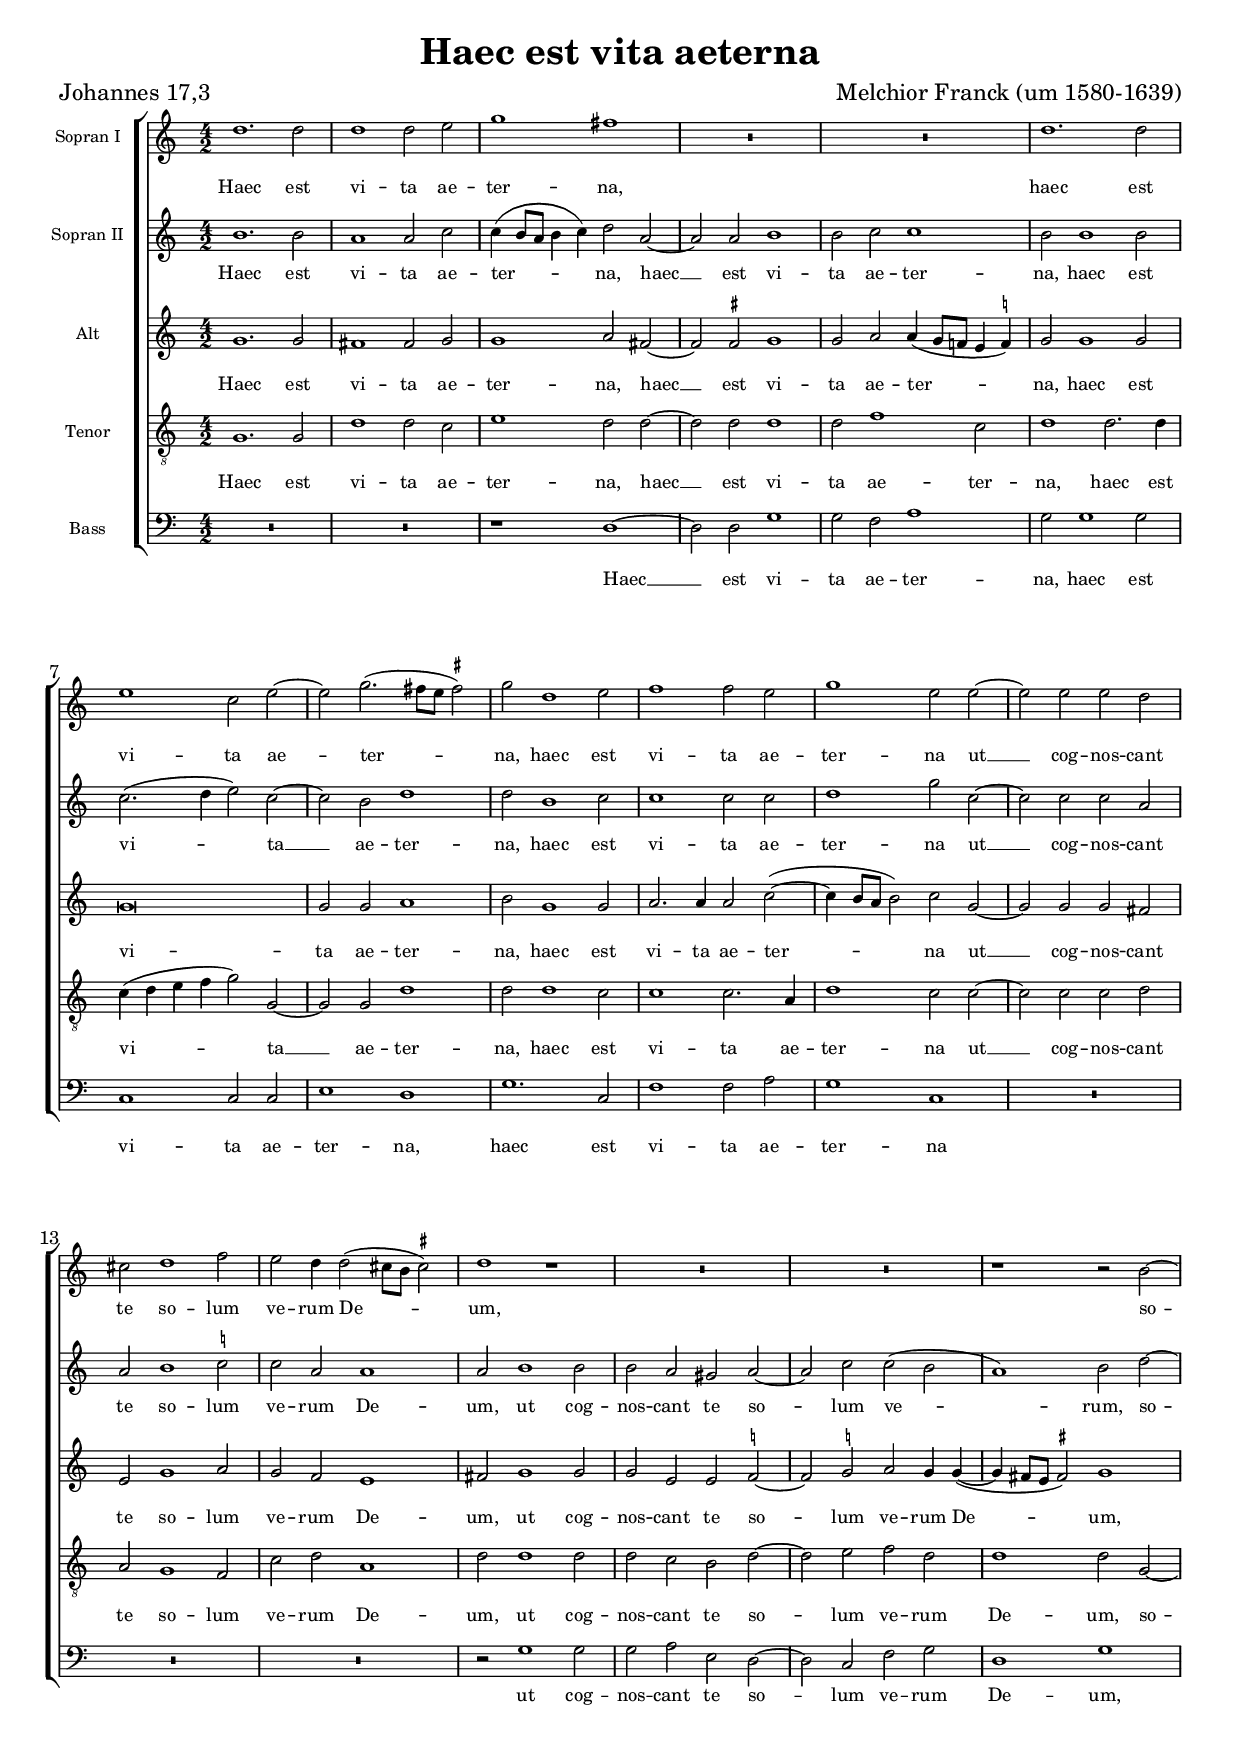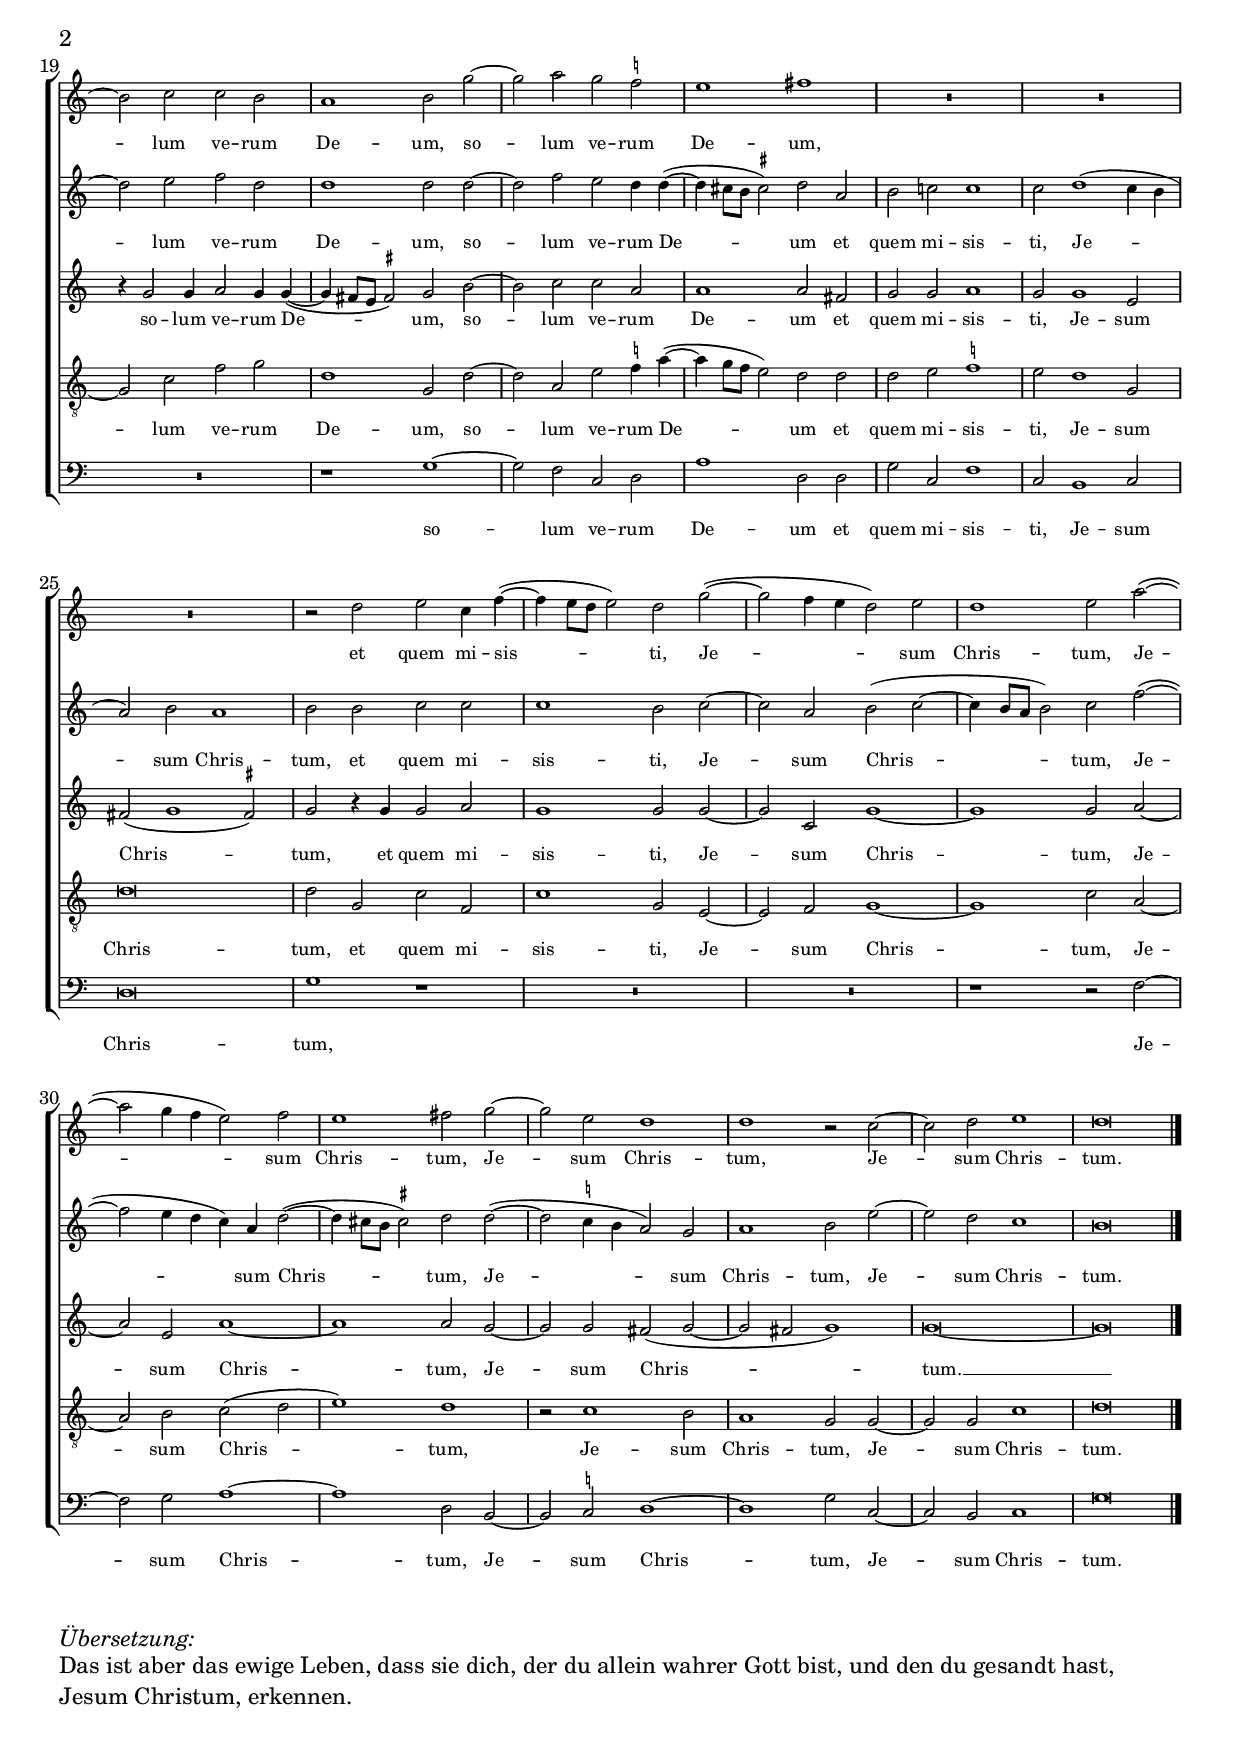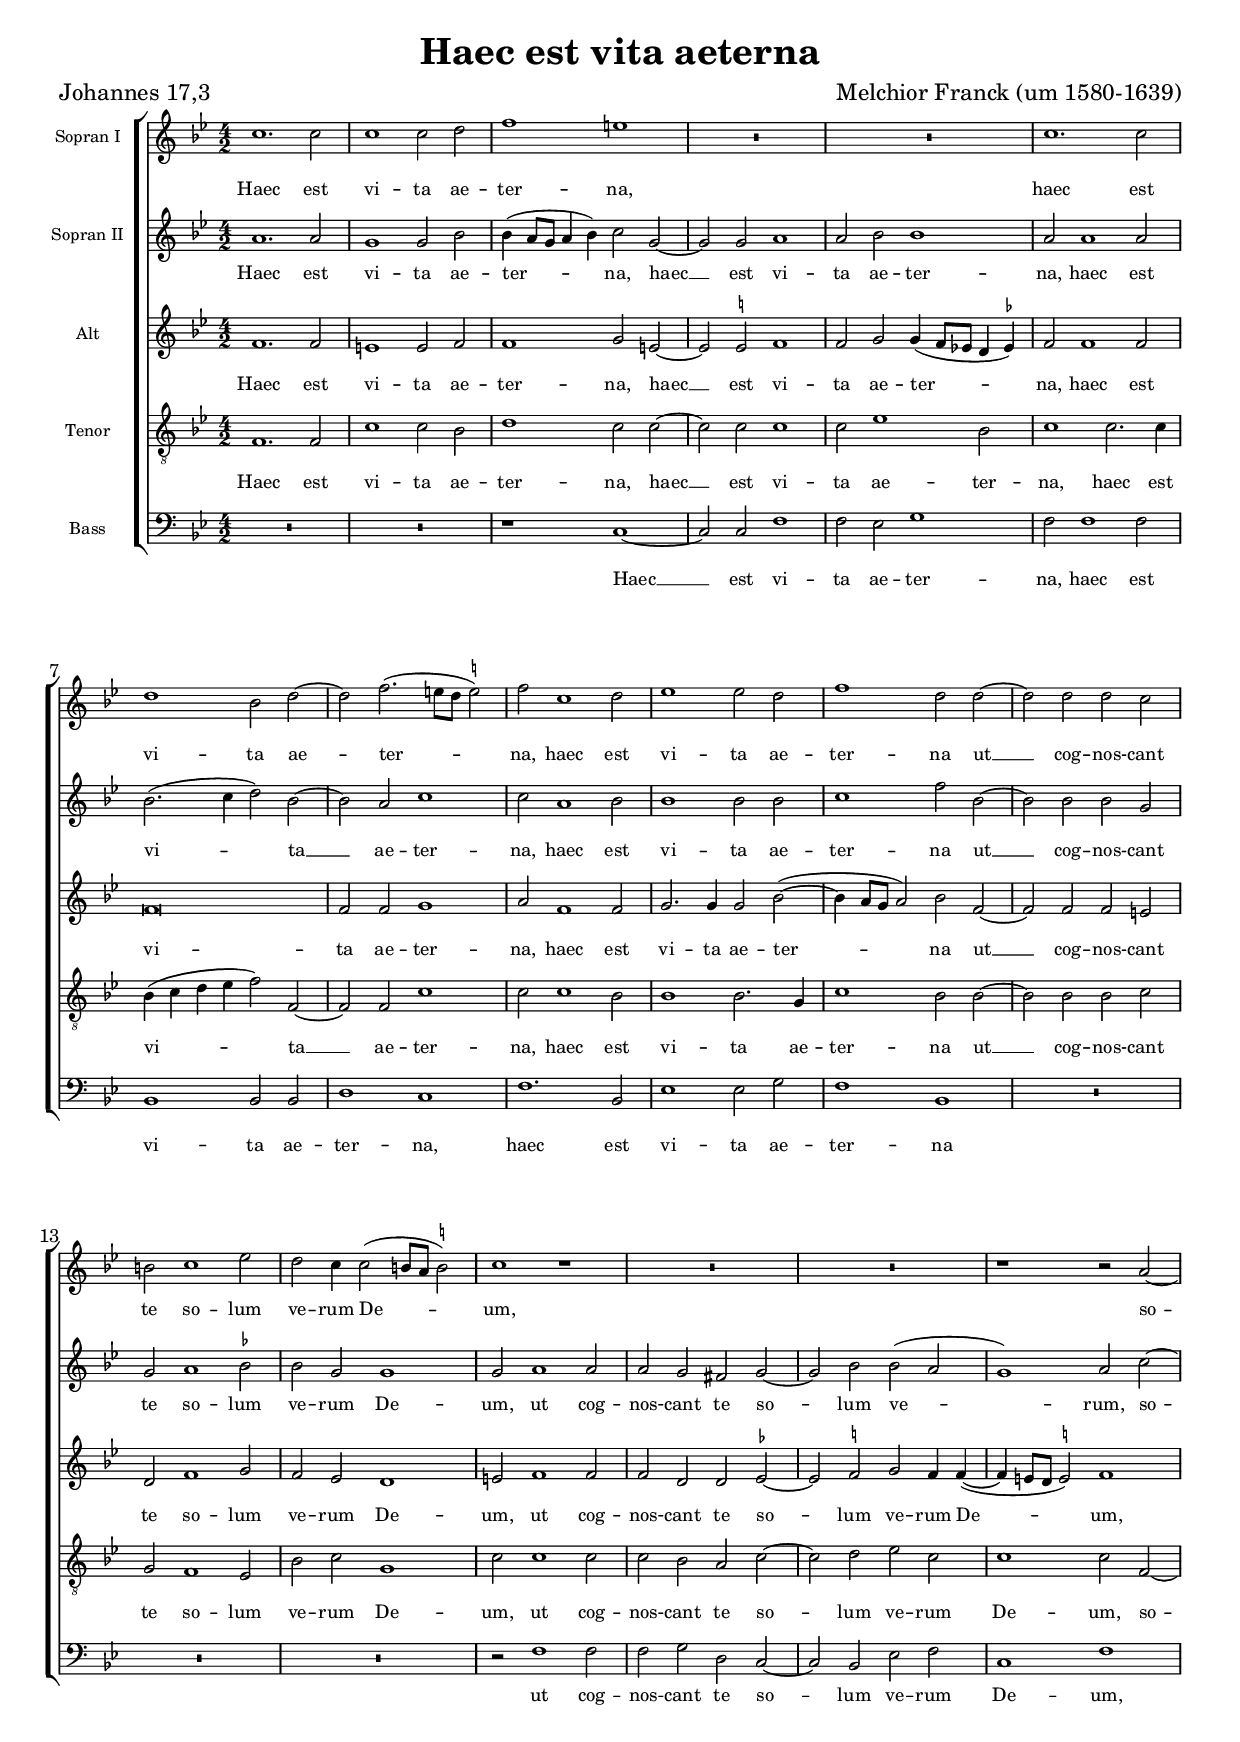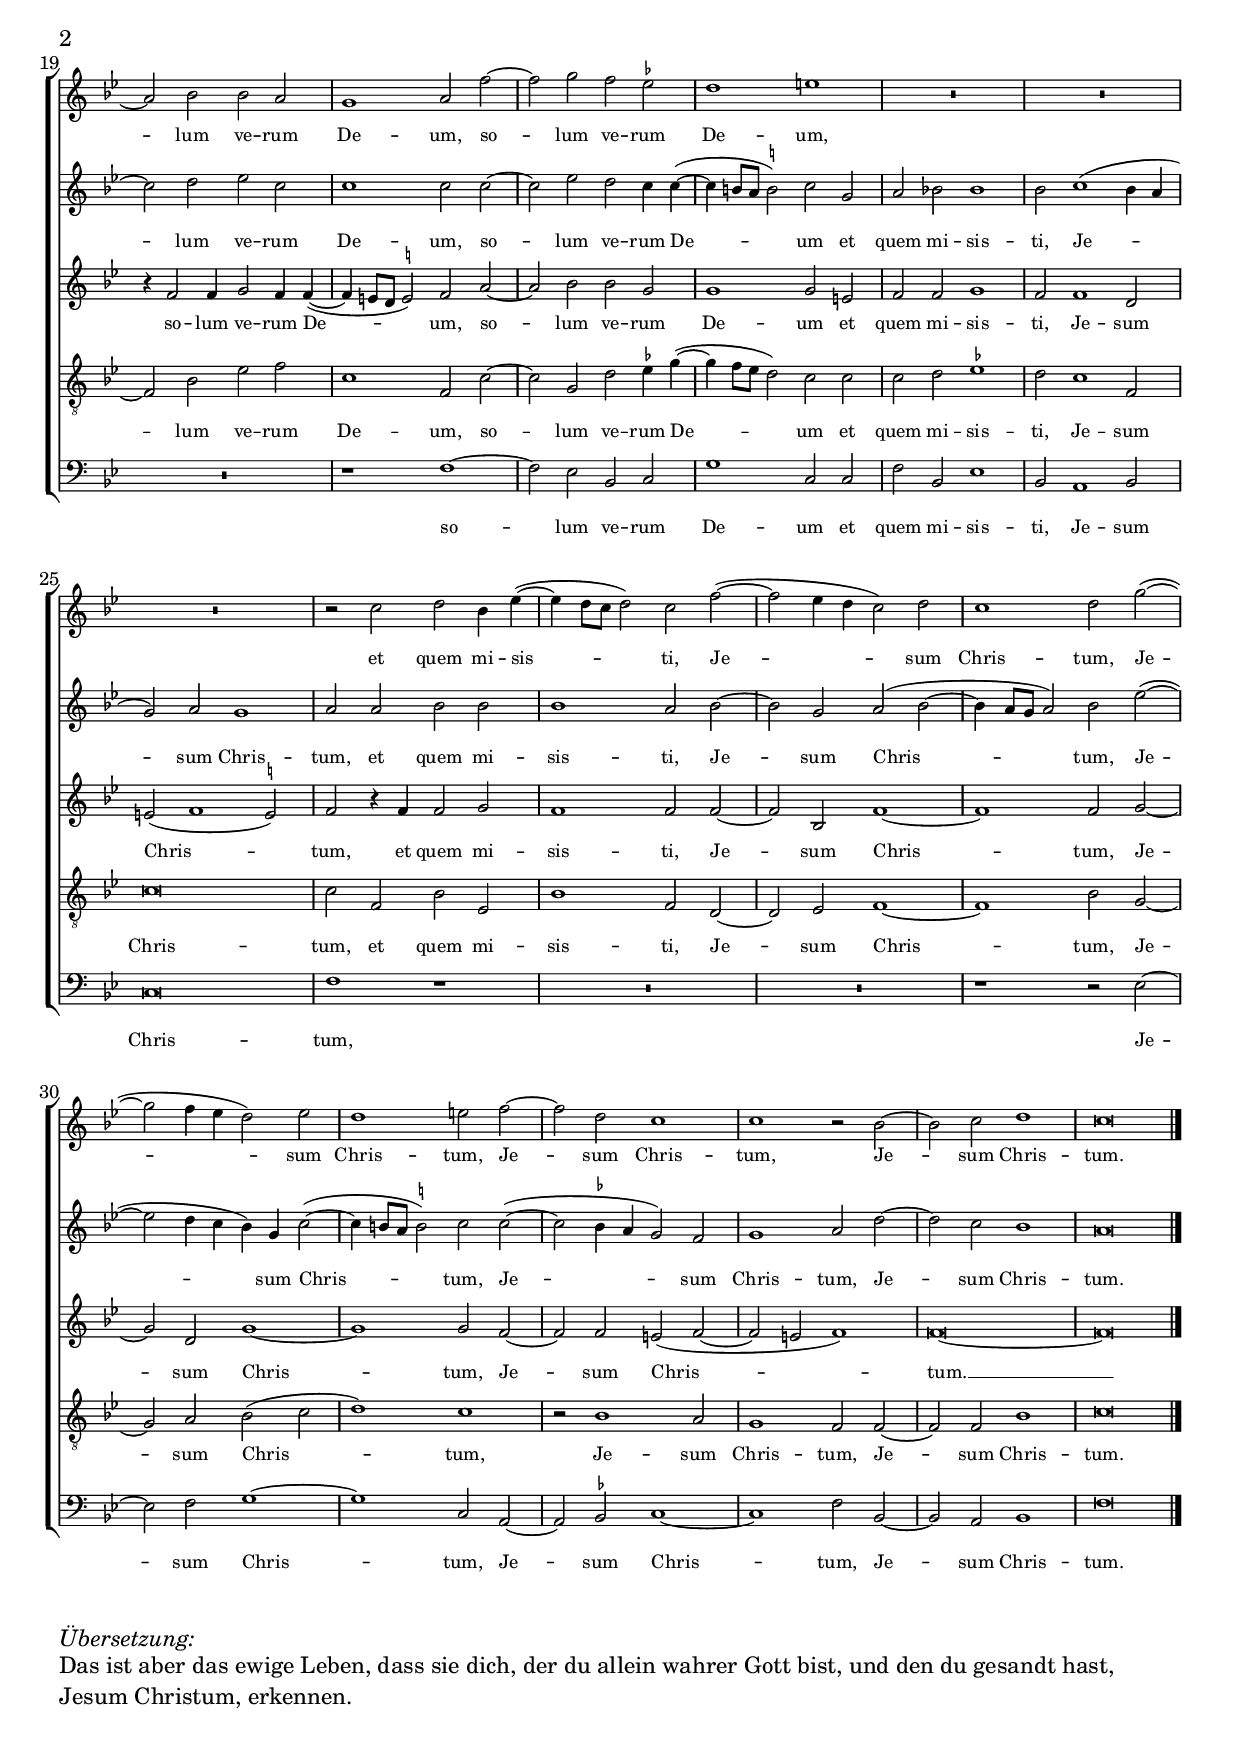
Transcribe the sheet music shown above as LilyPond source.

\version "2.22.1"

\header {
  title = "Haec est vita aeterna"
  composer = "Melchior Franck (um 1580-1639)"
  poet = "Johannes 17,3"
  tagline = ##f
}

\paper {
  #(set-paper-size "a4")
}

\layout {
  #(layout-set-staff-size 14.5) 
  \override Score.BarNumber.font-size = #1
}

chormidi = \with {midiInstrument = "choir aahs"}

ficta = { \once \set suggestAccidentals = ##t }

\version "2.22.1"

tEstVi = \lyricmode { est vi -- ta ae -- ter -- na, }
tHaec = \lyricmode { haec est vi -- ta ae -- ter -- na }
tCog = \lyricmode { cog -- nos -- cant te so -- lum ve -- rum }
tSolumK = \lyricmode { so -- lum ve -- rum De -- um, }
tSolum = \lyricmode { so -- lum ve -- rum De -- um }
tEtQuem = \lyricmode { et quem mi -- sis -- ti, }
tJesum = \lyricmode { Je -- sum Chris -- tum, }
tJesumP = \lyricmode { Je -- sum Chris -- tum. }



tSopranI = \lyricmode {
  Haec \tEstVi
  haec \tEstVi
  \tHaec ut __ \tCog 
  
  De -- um, \tSolumK
  \tSolumK
  \tEtQuem
  
  \tJesum \tJesum
  \tJesum \tJesumP
}

tSopranII = \lyricmode {
  Haec \tEstVi haec __ \tEstVi
  haec est vi -- ta __ ae -- ter -- 
  na, \tHaec ut __ \tCog
  
  De -- um, ut cog -- nos -- cant te so -- lum ve -- rum, \tSolumK
  \tSolum \tEtQuem
  \tJesum \tEtQuem
  
  \tJesum \tJesum
  \tJesum \tJesumP
}

tAlt = \lyricmode {
  Haec \tEstVi haec __ \tEstVi
  haec \tEstVi
  \tHaec ut __ \tCog
  
  De -- um, ut \tCog De -- um, 
  \tSolumK \tSolum \tEtQuem
  \tJesum \tEtQuem
  
  \tJesum \tJesum
  \tJesumP __
}

tTenor = \lyricmode {
  Haec \tEstVi haec __ \tEstVi
  haec est vi -- ta __ ae -- ter --
  na, \tHaec ut __ \tCog
  
  De -- um, ut \tCog De -- um, \tSolumK
  \tSolum \tEtQuem
  \tJesum \tEtQuem
  
  \tJesum \tJesum
  \tJesum \tJesumP
}

tBass = \lyricmode {
  Haec __ \tEstVi
  haec \tEstVi
  haec est vi -- ta ae -- ter -- na
  
  ut \tCog De -- um,
  \tSolum \tEtQuem
  \tJesum
  
  \tJesum
  \tJesum \tJesumP
}

\version "2.22.1"

global = {
  \key f \mixolydian % original: g mixolydian
  \time 4/2
  \autoBeamOff
}

nSopranI = \relative c'' {
  \global
  c1. c2 | c1 c2 d | f1 e | R\breve |
  R | c1. c2 | d1 bes2 d~ | d f2.( e8[ d] \ficta e!2) |
  f2 c1 d2 | es1 es2 d | f1 d2 d~ | d d d c | b c1 es2 |
  
  d2 c4 c2( b8[ a] \ficta b!2) | c1 r | R\breve*2 | r1 r2 a~ |
  a bes bes a | g1 a2 f'~ | f g f \ficta es! | d1 e |
  R\breve*3 | r2 c d bes4 es~( |
  
  es d8[ c] d2) c f~( | f es4 d c2) d | c1 d2 g~( | g f4 es d2) es |
  d1 e2 f~ | f d c1 | c r2 bes~ | bes c d1 | c\breve \bar "|."
}

nSopranII = \relative c'' {
  \global
  a1. a2 | g1 g2 bes | bes4( a8[ g] a4 bes) c2 g~ | g g a1 |
  a2 bes bes1 | a2 a1 a2 | bes2.( c4 d2) bes2~ | bes a c1 |
  c2 a1 bes2 | bes1 bes2 bes | c1 f2 bes,~ | bes bes bes g | g a1 \ficta bes!2 |
  
  bes g g1 | g2 a1 a2 | a g fis g~ | g bes bes( a | g1) a2 c~ |
  c d es c | c1 c2 c~ | c es d c4 c~( | c b8[ a] \ficta b!2) c g |
  a bes bes1 | bes2 c1( bes4 a | g2) a g1 | a2 a bes bes |
  
  bes1 a2 bes~ | bes g a( bes~ | bes4 a8[ g] a2) bes es~( | es d4 c bes) g c2~( |
  c4 b8[ a] \ficta b!2) c c~( | c \ficta bes!4 a g2) f | g1 a2 d~ | d c bes1 | a\breve \bar "|."
}

nAlt = \relative c' {
  \global
  f1. f2 | e1 e2 f | f1 g2 e~ | e \ficta e! f1 |
  f2 g g4( f8[ es] d4 \ficta es!) | f2 f1 f2 | f\breve | f2 f g1 |
  a2 f1 f2 | g2. g4 g2 bes2~( | bes4 a8[ g] a2) bes f~ | f f f e | d f1 g2 |
  
  f es d1 | e2 f1 f2 | f d d \ficta es!~ | es \ficta f!2 g f4 f~( | f e8[ d] \ficta e!2) f1 |
  r4 f2 f4 g2 f4 f~( | f e8[ d] \ficta e!2) f a~ | a bes bes g | g1 g2 e |
  f f g1 | f2 f1 d2 | e( f1 \ficta e!2) | f r4 f f2 g |
  
  f1 f2 f~ | f bes, f'1~ | f f2 g~ | g d g1~ |
  g g2 f~ | f f e( f~ | f e f1) | f\breve~ | f \bar "|."
}

nTenor = \relative c {
  \global
  f1. f2 | c'1 c2 bes | d1 c2 c~ | c c c1 |
  c2 es1 bes2 | c1 c2. c4 | bes4( c d es f2) f,~ | f f c'1 |
  c2 c1 bes2 | bes1 bes2. g4 | c1 bes2 bes~ | bes bes bes c | g f1 es2 |
  
  bes' c g1 | c2 c1 c2 | c bes a c~ | c d es c | c1 c2 f,~ |
  f bes es f | c1 f,2 c'~ | c g d' \ficta es!4 g~( | g f8[ es] d2) c c |
  c d \ficta es!1 | d2 c1 f,2 | c'\breve | c2 f, bes es, |
  
  bes'1 f2 d~ | d es f1~ | f bes2 g~ | g a bes( c |
  d1) c | r2 bes1 a2 | g1 f2 f~ | f f bes1 | c\breve \bar "|."
}

nBass = \relative c {
  \global
  R\breve*2 | r1 c~ | c2 c f1 |
  f2 es g1 | f2 f1 f2 | bes,1 bes2 bes | d1 c |
  f1. bes,2 | es1 es2 g | f1 bes, | R\breve*2 |
  
  R\breve | r2 f'1 f2 | f g d c~ | c bes es f | c1 f |
  R\breve | r1 f1~ | f2 es bes c | g'1 c,2 c |
  f bes, es1 | bes2 a1 bes2 | c\breve | f1 r |
  
  R\breve*2 | r1 r2 es~ | es f g1~ |
  g c,2 a~ | a \ficta bes!2 c1~ | c f2 bes,~ | bes a bes1 | f'\breve \bar "|."
}


sSopranI = 
  \new Staff  = "zSopranI"
    \with {
      instrumentName = "Sopran I"
      \chormidi
      \consists "Merge_rests_engraver"
    } 
    <<
      { 
        \new Voice = "vSopranI" {\nSopranI}
      }
      \new Lyrics \lyricsto "vSopranI" {\tSopranI}
    >>
    
sSopranII = 
  \new Staff  = "zSopranII"
    \with {
      instrumentName = "Sopran II"
      \chormidi
      \consists "Merge_rests_engraver"
    } 
    <<
      { 
        \new Voice = "vSopranII" {\nSopranII}
      }
      \new Lyrics \lyricsto "vSopranII" {\tSopranII}
    >>

sAlt = 
  \new Staff  = "zAlt"
    \with {
      instrumentName = "Alt"
      \chormidi
      \consists "Merge_rests_engraver"
    } 
    <<
      { 
        \new Voice = "vAlt" {\nAlt}
      }
      \new Lyrics \lyricsto "vAlt" {\tAlt}
    >>

sTenor = 
  \new Staff  = "zTenor"
    \with {
      instrumentName = "Tenor"
      \chormidi
      \consists "Merge_rests_engraver"
    } 
    <<
      { 
        \new Voice = "vTenor" {\clef "violin_8" \nTenor}
      }
      \new Lyrics \lyricsto "vTenor" {\tTenor}
    >>

sBass = 
  \new Staff  = "zBass"
    \with {
      instrumentName = "Bass"
      \chormidi
      \consists "Merge_rests_engraver"
    } 
    <<
      { 
        \new Voice = "vBass" {\clef bass \nBass}
      }
      \new Lyrics \lyricsto "vBass" {\tBass}
    >>
    



\book {
  \bookOutputSuffix "SSATB-transposed-F"
  \score {
    \new ChoirStaff <<
      \accidentalStyle Score.modern
      \sSopranI
      \sSopranII
      \sAlt
      \sTenor
      \sBass
    >>
    \layout { }
    \midi {
      \tempo 2=102
    }
  }
  \markup{\italic Übersetzung:}
  \markup{\wordwrap{Das ist aber das ewige Leben, dass sie dich, der du allein wahrer Gott bist, und den du gesandt hast, Jesum Christum, erkennen.}}
}

\book {
  \bookOutputSuffix "SSATB-original-G"
  \score {
    \new ChoirStaff <<
      \accidentalStyle Score.modern
      \transpose f g \sSopranI
      \transpose f g \sSopranII
      \transpose f g \sAlt
      \transpose f g \sTenor
      \transpose f g \sBass
    >>
    \layout { }
    \midi {
      \tempo 2=102
    }
  }
    \markup{\italic Übersetzung:}
  \markup{\wordwrap{Das ist aber das ewige Leben, dass sie dich, der du allein wahrer Gott bist, und den du gesandt hast, Jesum Christum, erkennen.}}
}